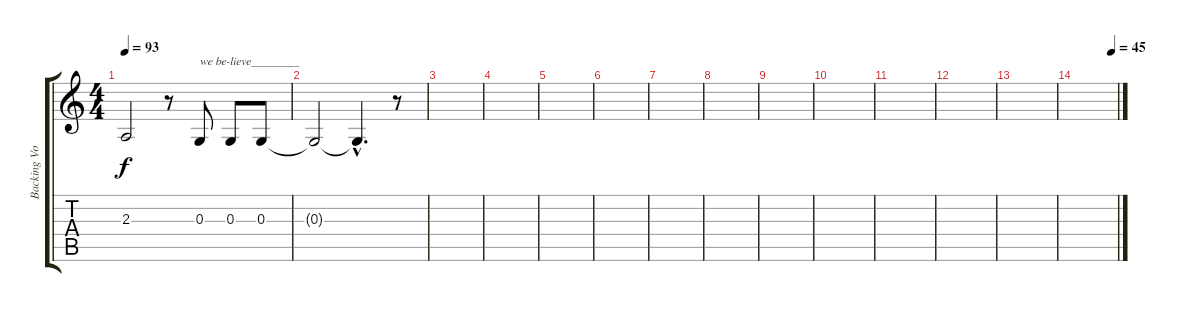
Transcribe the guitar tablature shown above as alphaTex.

\track ("Backing Vocals" "Backing Vo") {instrument trumpet}
\staff {score tabs}
\tuning (E4 B3 G3 D3 A2 E2) {hide}
\ts (4 4)
\tempo 93
\clef g2
\ks c
2.3{t}.2{dy f} r.8 0.3.8{txt "we be-lieve________"} 0.3.8 0.3.8 |
0.3{t}.2 0.3{hac t}.4{d} r.8 |
|
|
|
|
|
|
|
|
|
|
|
\tempo (45 0.875)
